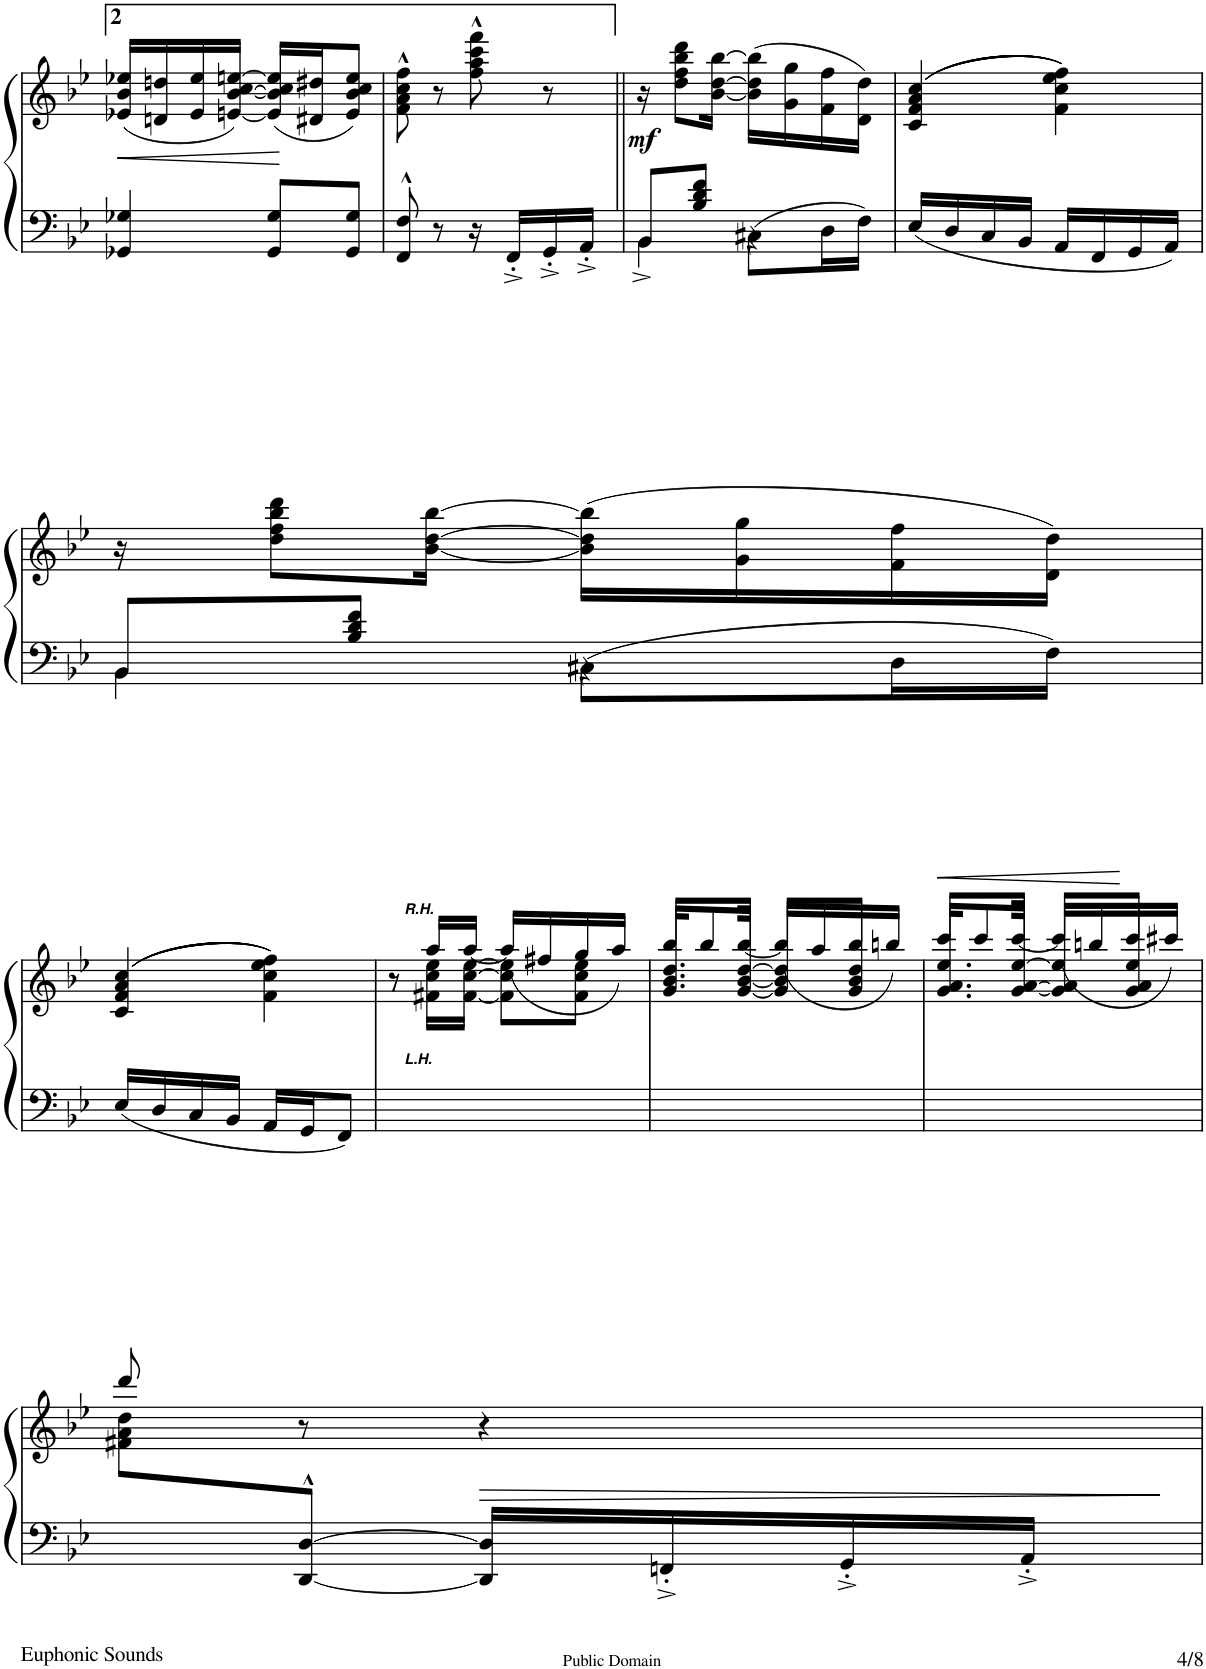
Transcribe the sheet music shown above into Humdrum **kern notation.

**kern	**kern	**dynam
*part1	*part1	*part1
*staff2	*staff1	*staff1/2
*I"Piano.	*	*
*I'Pno	*	*
!!LO:PB:g=z
*clefF4	*clefG2	*
*k[b-e-]	*k[b-e-]	*
*B-:	*B-:	*
*M2/4	*M2/4	*
=38	=38	=38
!	!	!LO:HP:b
4GG-X/ 4G-X/	(16e-X/ 16b-/ 16ee-X/LL	<
.	16dn/ 16ddn/	.
.	16e-/ 16ee-/	.
.	[16en/ [16b-/ [16cc/ [16een/JJ)	.
8GG-/ 8G-/L	(16e/] 16b-/] 16cc/] 16ee/]LL	.
.	16d#X/ 16dd#X/J	[
8GG-/ 8G-/J	8e/ 8b-/ 8cc/ 8ee/J)	.
=39	=39	=39
8FF/^^ 8F/^^	8f\^^ 8a\^^ 8cc\^^ 8ff\^^	.
8r	8r	.
16r	8ff\^^ 8aa\^^ 8ccc\^^ 8fff\^^	.
16FF'<^</LL	.	.
16GG'<^</	8r	.
16AA'<^</JJ	.	.
=40||	=40||	=40||
*^	*	*
!	!	!	!LO:DY:b
8BB-/L	4BB-^<\	16r	mf
.	.	8dd\ 8ff\ 8bb-\ 8ddd\L	.
8B-/ 8d/ 8f/J	.	.	.
.	.	[16b-\ [16dd\ [16bb-\Jk	.
8C#X\L	4r	(16b-\] 16dd\] 16bb-\]LL	.
.	.	16g\ 16gg\	.
16D\L	.	16f\ 16ff\	.
16F\JJ	.	16d\ 16dd\JJ)	.
*v	*v	*	*
=41	=41	=41
16E-/LL	((((4c/ 4f/ 4a/ 4cc/	.
16D/	.	.
16C/	.	.
16BB-/JJ	.	.
16AA/LL	4f\ 4cc\ 4ee-\ 4ff\))))	.
16FF/	.	.
16GG/	.	.
16AA/JJ	.	.
!!LO:LB:g=z
=42	=42	=42
*^	*	*
8BB-/L	4BB-\	16r	.
.	.	8dd\ 8ff\ 8bb-\ 8ddd\L	.
8B-/ 8d/ 8f/J	.	.	.
.	.	[16b-\ [16dd\ [16bb-\Jk	.
8C#X\L	4r	(16b-\] 16dd\] 16bb-\]LL	.
.	.	16g\ 16gg\	.
16D\L	.	16f\ 16ff\	.
16F\JJ	.	16d\ 16dd\JJ)	.
*v	*v	*	*
!!LO:LB:g=z
=43	=43	=43
16E-/LL	((((4c/ 4f/ 4a/ 4cc/	.
16D/	.	.
16C/	.	.
16BB-/JJ	.	.
16AA/LL	4f\ 4cc\ 4ee-\ 4ff\))))	.
16GG/J	.	.
8FF/J	.	.
=44	=44	=44
*	*^	*
8r	8r	8ryy	.
!	!LO:TX:a:Bi:t=R.H.	!	!
!LO:TX:a:Bi:t=L.H.	!	!	!
4.ryy	16aa/LL	16f#X\ 16cc\ 16ee-\LL	.
.	[16aa/JJ	[16f#\ [16cc\ [16ee-\JJ	.
.	(16aa/LL]	8f#\] 8cc\] 8ee-\]L	.
.	16ff#X/	.	.
.	16gg/	8f#\ 8cc\ 8ee-\J	.
.	16aa/JJ)	.	.
=45	=45	=45	=45
2ryy	16bb-/KL	8.g/ 8.b-/ 8.dd/L	.
.	8bb-/	.	.
.	[16bb-/Jk	[16g/ [16b-/ [16dd/Jk	.
.	(16bb-/LL]	8g/] 8b-/] 8dd/]L	.
.	16aa/	.	.
.	16bb-/	8g/ 8b-/ 8dd/J	.
.	16bbn/JJ)	.	.
=46	=46	=46	=46
!	!	!	!LO:HP:b
2ryy	16ccc/KL	8.g/ 8.a/ 8.ee-/L	<
.	8ccc/	.	.
.	[16ccc/Jk	[16g/ [16a/ [16ee-/Jk	.
.	(16ccc/LL]	8g/] 8a/] 8ee-/]L	.
.	16bbn/	.	.
.	16ccc/	8g/ 8a/ 8ee-/J	[
.	16ccc#X/JJ)	.	.
!!LO:LB:g=z	!!
=47	=47	=47	=47
8ryy	8ddd/	8f#X\ 8a\ 8dd\L	.
[8DD/^^ [8D/^^J	8r	4.ryy	.
!	!	!	!LO:HP:b
16DD/] 16D/]LL	4r	.	>
16FFn'<^</	.	.	.
16GG'<^</	.	.	.
16AA'<^</JJ	.	.	.
*	*v	*v	*
.	.	]
=	=	=
*-	*-	*-
